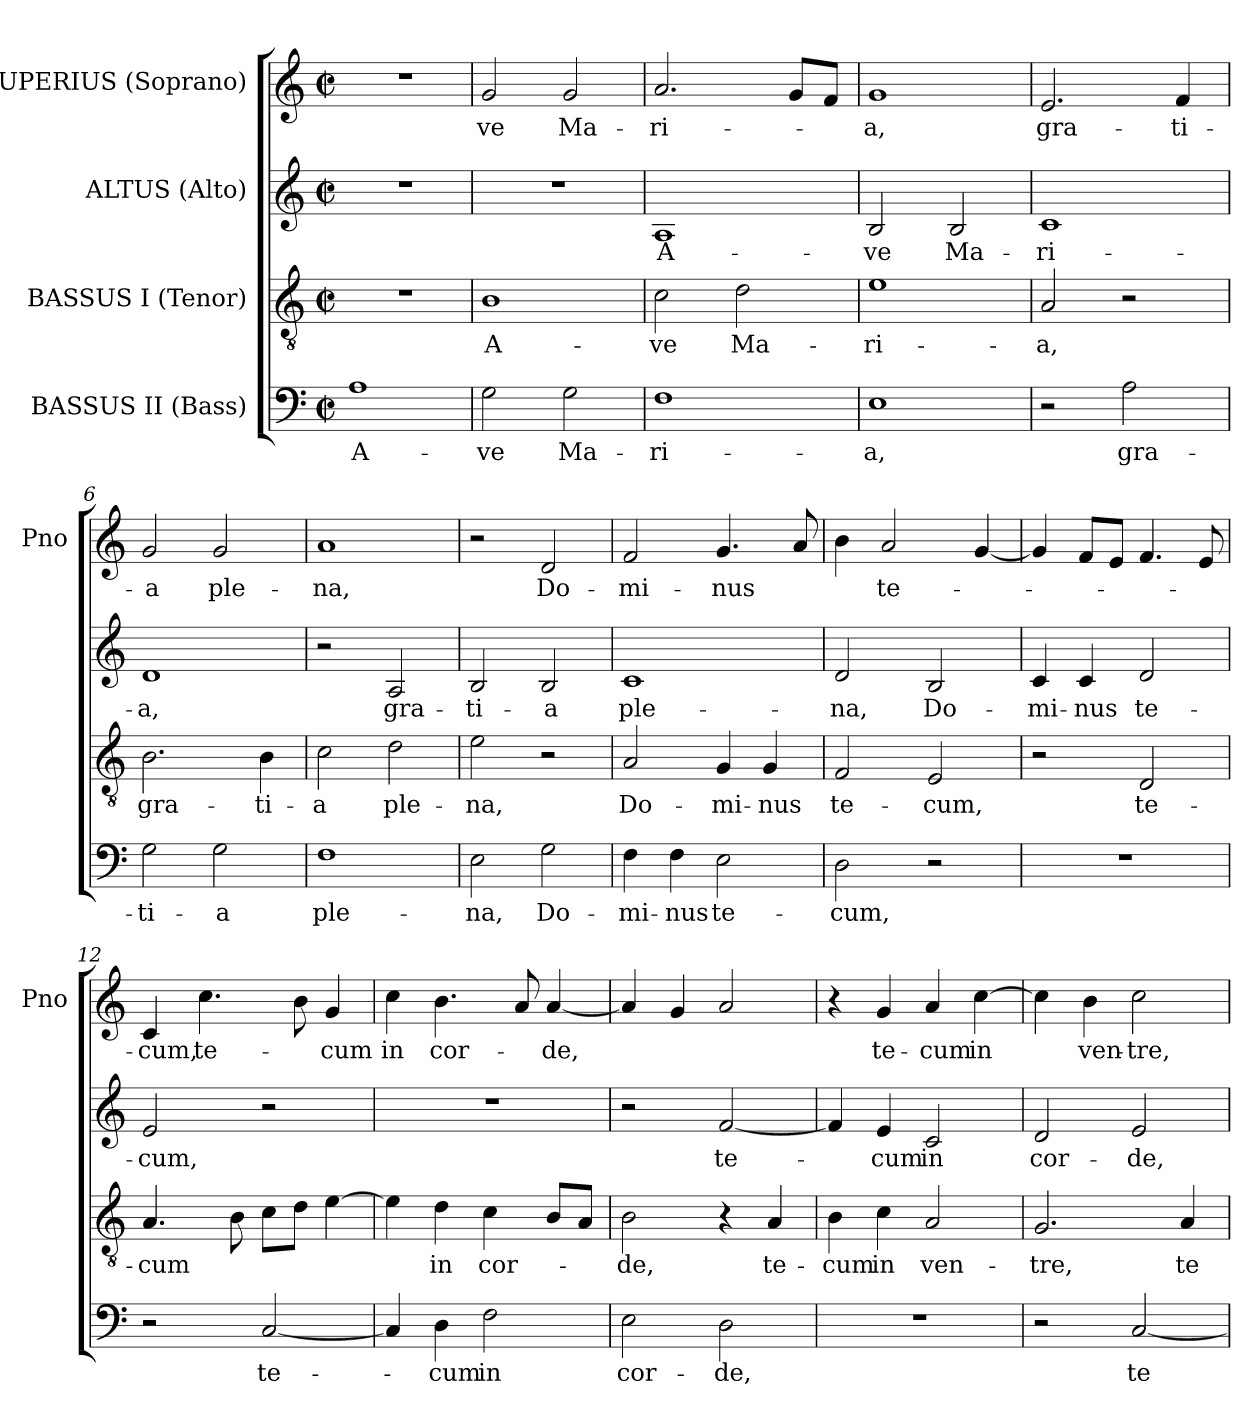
**kern	**text	**kern	**text	**kern	**text	**kern	**text
*part4	*part4	*part3	*part3	*part2	*part2	*part1	*part1
*staff4	*staff4	*staff3	*staff3	*staff2	*staff2	*staff1	*staff1
*I"BASSUS II (Bass)	*	*I"BASSUS I (Tenor)	*	*I"ALTUS (Alto)	*	*I"SUPERIUS (Soprano)	*
*	*	*	*	*	*	*I'Pno	*
*clefF4	*	*clefGv2	*	*clefG2	*	*clefG2	*
*k[]	*	*k[]	*	*k[]	*	*k[]	*
*C:	*	*C:	*	*C:	*	*C:	*
*M2/2	*	*M2/2	*	*M2/2	*	*M2/2	*
*met(c|)	*	*met(c|)	*	*met(c|)	*	*met(c|)	*
=1	=1	=1	=1	=1	=1	=1	=1
1A	A-	1r	.	1r	.	1r	.
=2	=2	=2	=2	=2	=2	=2	=2
2G\	-ve	1B	A-	1r	.	2g/	ve
2G\	Ma-	.	.	.	.	2g/	Ma-
=3	=3	=3	=3	=3	=3	=3	=3
1F	-ri-	2c\	-ve	1A	A-	2.a/	-ri-
.	.	2d\	Ma-	.	.	.	.
.	.	.	.	.	.	8g/L	.
.	.	.	.	.	.	8f/J	.
=4	=4	=4	=4	=4	=4	=4	=4
1E	-a,	1e	-ri-	2B/	-ve	1g	-a,
.	.	.	.	2B/	Ma-	.	.
=5	=5	=5	=5	=5	=5	=5	=5
2r	.	2A/	-a,	1c	-ri-	2.e/	gra-
2A\	gra-	2r	.	.	.	.	.
.	.	.	.	.	.	4f/	-ti-
=6	=6	=6	=6	=6	=6	=6	=6
2G\	-ti-	2.B\	gra-	1d	-a,	2g/	-a
2G\	-a	.	.	.	.	2g/	ple-
.	.	4B\	-ti-	.	.	.	.
!!LO:LB:g=z
=7	=7	=7	=7	=7	=7	=7	=7
1F	ple-	2c\	-­a	2r	.	1a	-­na,
.	.	2d\	ple-	2A/	gra-	.	.
=8	=8	=8	=8	=8	=8	=8	=8
2E\	-na,	2e\	-na,	2B/	-ti-	2r	.
2G\	Do-	2r	.	2B/	-a	2d/	Do-
=9	=9	=9	=9	=9	=9	=9	=9
4F\	-mi-	2A/	Do-	1c	ple-	2f/	-mi-
4F\	-nus	.	.	.	.	.	.
2E\	te-	4G/	-mi-	.	.	4.g/	-nus
.	.	4G/	-nus	.	.	.	.
.	.	.	.	.	.	8a/	.
=10	=10	=10	=10	=10	=10	=10	=10
2D\	-cum,	2F/	te-	2d/	-na,	4b\	.
.	.	.	.	.	.	2a/	te-
2r	.	2E/	-cum,	2B/	Do-	.	.
.	.	.	.	.	.	[4g/	.
=11	=11	=11	=11	=11	=11	=11	=11
1r	.	2r	.	4c/	-mi-	4g/]	.
.	.	.	.	4c/	-nus	8f/L	.
.	.	.	.	.	.	8e/J	.
.	.	2D/	te-	2d/	te-	4.f/	.
.	.	.	.	.	.	8e/	.
=12	=12	=12	=12	=12	=12	=12	=12
2r	.	4.A/	-cum	2e/	-cum,	4c/	-cum,
.	.	.	.	.	.	4.cc\	te-
.	.	8B\	.	.	.	.	.
[2C/	te-	8c\L	.	2r	.	.	.
.	.	8d\J	.	.	.	8b\	.
.	.	[4e\	.	.	.	4g/	-cum
=13	=13	=13	=13	=13	=13	=13	=13
4C/]	.	4e\]	.	1r	.	4cc\	in
4D\	-cum	4d\	in	.	.	4.b\	cor-
2F\	in	4c\	cor-	.	.	.	.
.	.	.	.	.	.	8a/	.
.	.	8B/L	.	.	.	[4a/	-de,
.	.	8A/J	.	.	.	.	.
!!LO:LB:g=z
=14	=14	=14	=14	=14	=14	=14	=14
2E\	cor-	2B\	-­de,	2r	.	4a/]	.
.	.	.	.	.	.	4g/	.
2D\	-de,	4r	.	[2f/	te-	2a/	.
.	.	4A/	te-	.	.	.	.
=15	=15	=15	=15	=15	=15	=15	=15
1r	.	4B\	-cum	4f/]	.	4r	.
.	.	4c\	in	4e/	-cum	4g/	te-
.	.	2A/	ven-	2c/	in	4a/	-cum
.	.	.	.	.	.	[4cc\	in
=16	=16	=16	=16	=16	=16	=16	=16
2r	.	2.G/	-tre,	2d/	cor-	4cc\]	.
.	.	.	.	.	.	4b\	ven-
[2C/	te-	.	.	2e/	-de,	2cc\	-tre,
.	.	4A/	te-	.	.	.	.
=	=	=	=	=	=	=	=
*-	*-	*-	*-	*-	*-	*-	*-
